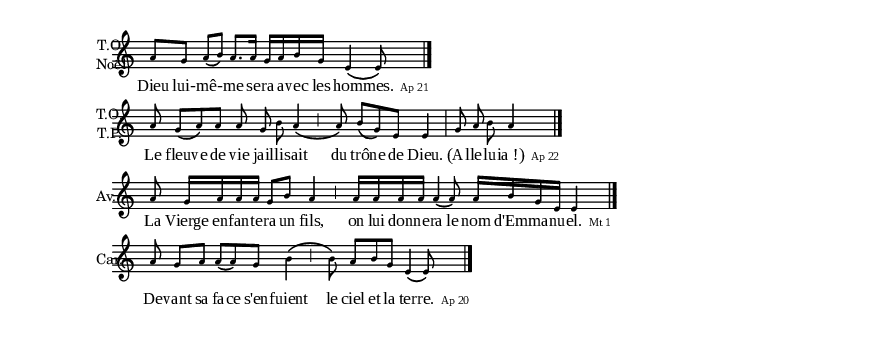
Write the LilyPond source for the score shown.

\version "2.10.0"
\include "definitions.ly"

%\markup { psaume 45}


\relative a' { 
	\new Staff {
		\cadenzaOn
		\set Staff.instrumentName = \markup{ \center-align { T.O. Noël } }
		a8[ g]
		a[\( b\)]
		a8.[ a16]
		g16[ a b g]
		e4\(
		e8\)
		\endBar
	}

	\addlyrics {
		Dieu lui- -- mê -- - -- me se -- ra a -- vec les hom -- mes.
		\markup { \citation #"Ap 21" } 
	}
}

\relative a' { 
	\new Staff {
		\cadenzaOn
		\set Staff.instrumentName = \markup{ \center-align { T.O.  T.P.} }
		 a8
		\times 2/3 { g[\( a\) a] }
		\times 2/3 { a g b }
		\times 2/3 { a4\( \pespace \cesure \pespace a8\) }
		\times 2/3 { b[\( g\) e] }
		e4
		\barre
		\times 2/3 { g8 a b }
		a4
		\endBar
	}

	\addlyrics {
		Le fleu -- ve de vie jail -- li -- sait du trô -- ne de Dieu. "(Al" -- le -- lu -- "ia !)"
		\markup { \citation #"Ap 22" } 
	}
}

\relative a' { 
	\new Staff {
		\cadenzaOn
		\set Staff.instrumentName = \markup{ \center-align { Av. } }
		a8
		g16[ a a a]
		g8[ b]
		a4 \pespace
		\cesure \pespace
		a16[ a a a]
		\times 2/3 { a4\( a8\) }
		a16[ b g e]
		e4
		\endBar
	}

	\addlyrics {
		La Vierge en -- fan -- te -- ra un fils, on lui don -- ne -- ra le nom d'Em -- ma -- nu -- el.
		\markup { \citation #"Mt 1" } 
	}
}

\relative a' { 
	\new Staff {
		\cadenzaOn
		\set Staff.instrumentName = \markup{ \center-align { Car. } }
		a8
		g[ a]
		\times 2/3 { a[\( a\) g] }
		\times 2/3 { b4\( \pespace \cesure \pespace b8\) }
		\times 2/3 { a[ b g] }
		e4\( e8\)
		\endBar
	}

	\addlyrics {
		De -- vant sa fa -- ce s'en -- fuient le ciel et la ter -- re.
		\markup { \citation #"Ap 20" } 
	}
}


